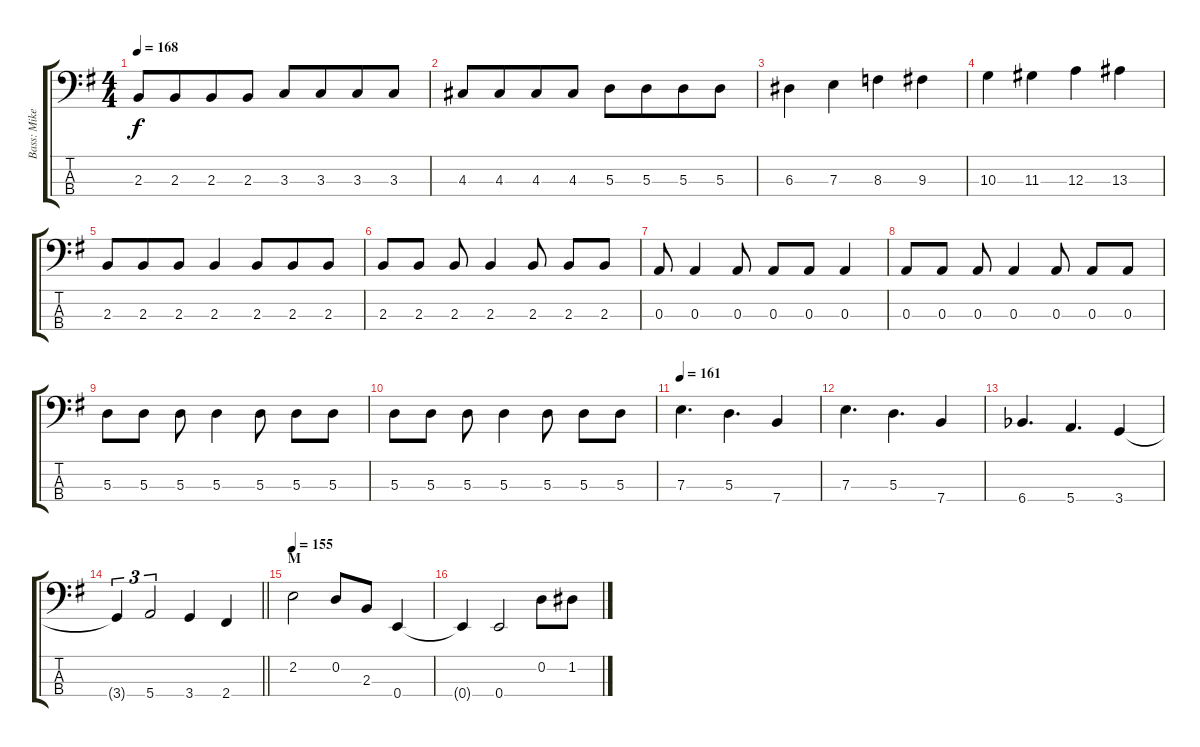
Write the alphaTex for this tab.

\track ("Bass: Mike" "Bass: Mike") {instrument electricbassfinger}
\staff {score tabs}
\tuning (G2 D2 A1 E1) {hide}
\ts (4 4)
\tempo 168
\clef f4
\ks g
2.3.8{dy f} 2.3.8{beam merge} 2.3.8 2.3.8 3.3.8 3.3.8{beam merge} 3.3.8 3.3.8 |
4.3.8 4.3.8{beam merge} 4.3.8 4.3.8 5.3.8 5.3.8{beam merge} 5.3.8 5.3.8 |
6.3.4 7.3.4 8.3.4 9.3.4 |
10.3.4 11.3.4 12.3.4 13.3.4 |
2.3.8 2.3.8{beam merge} 2.3.8 2.3.4 2.3.8{beam merge} 2.3.8 2.3.8 |
2.3.8 2.3.8 2.3.8 2.3.4 2.3.8 2.3.8 2.3.8 |
0.3.8 0.3.4 0.3.8 0.3.8 0.3.8 0.3.4 |
0.3.8 0.3.8 0.3.8 0.3.4 0.3.8 0.3.8 0.3.8 |
5.3.8 5.3.8 5.3.8 5.3.4 5.3.8 5.3.8 5.3.8 |
5.3.8 5.3.8 5.3.8 5.3.4 5.3.8 5.3.8 5.3.8 |
\tempo 161
7.3.4{d} 5.3.4{d} 7.4.4 |
7.3.4{d} 5.3.4{d} 7.4.4 |
6.4{acc b}.4{d} 5.4.4{d} 3.4.4 |
\barLineRight lightlight
3.4{t}.4{tu (3 2)} 5.4.2{tu (3 2)} 3.4.4 2.4.4 |
\section ("" "M")
\tempo 155
2.2.2 0.2.8 2.3.8 0.4.4 |
0.4{t}.4 0.4.2 0.2.8 1.2.8
